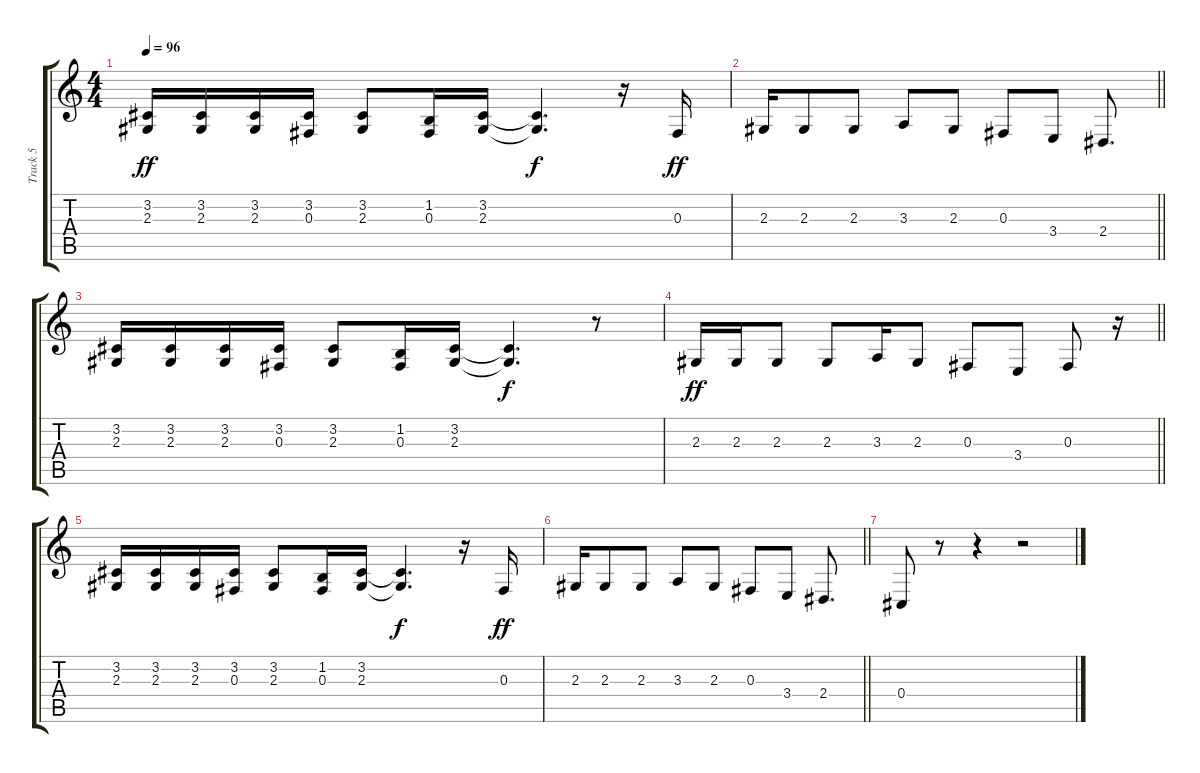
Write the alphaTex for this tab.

\track ("Track 5" "Track 5") {instrument lead1square}
\staff {score tabs}
\tuning (Eb4 Bb3 Gb3 Db3 Ab2 Eb2) {hide}
\ts (4 4)
\tempo 96
\clef g2
\ks c
(3.2 2.3).16{dy ff} (3.2 2.3).16 (3.2 2.3).16 (3.2 0.3).16 (3.2 2.3).8 (1.2 0.3).16 (3.2 2.3).16 (3.2{t} 2.3{t}).4{d dy f} r.16 0.3.16{dy ff} |
\barLineRight lightlight
2.3.16 2.3.8 2.3.8 3.3.8 2.3.8 0.3.8 3.4.8 2.4.8{d} |
(3.2 2.3).16 (3.2 2.3).16 (3.2 2.3).16 (3.2 0.3).16 (3.2 2.3).8 (1.2 0.3).16 (3.2 2.3).16 (3.2{t} 2.3{t}).4{d dy f} r.8 |
\barLineRight lightlight
2.3.16{dy ff} 2.3.16 2.3.8 2.3.8 3.3.16 2.3.8 0.3.8 3.4.8 0.3.8 r.16 |
(3.2 2.3).16 (3.2 2.3).16 (3.2 2.3).16 (3.2 0.3).16 (3.2 2.3).8 (1.2 0.3).16 (3.2 2.3).16 (3.2{t} 2.3{t}).4{d dy f} r.16 0.3.16{dy ff} |
\barLineRight lightlight
2.3.16 2.3.8 2.3.8 3.3.8 2.3.8 0.3.8 3.4.8 2.4.8{d} |
0.4.8 r.8 r.4 r.2
